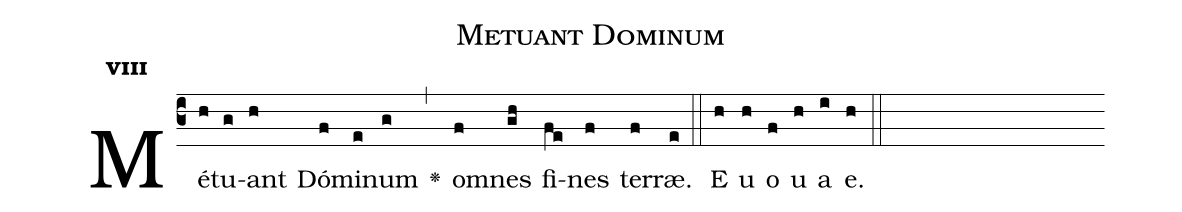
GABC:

name:Metuant Dominum;
office-part:Antiphona;
mode:8;
%%
initial-style: 1;
name: Metuant Dominum;
book: Antiphonae & Responsoria/Tomus III, p. 86;
occasion: Psalterium Hebdomada III Feria VI;
office-part: Hora media Ant 3;
user-notes: ;
commentary: ;
annotation: 8c;
centering-scheme: english;
fontsize: 12;
font: OFLSortsMillGoudy;
height: 11;
width: 4.5;
%%
(c3)Mé(h)tu(g)ant(h) Dó(f)mi(e)num(g) <v>\greheightstar</v>(,) om(f)nes(gh) fi(fe)nes(f) ter(f)ræ.(e) (::)
E(h) u(h) o(f) u(h) a(i) e.(h) (::)
